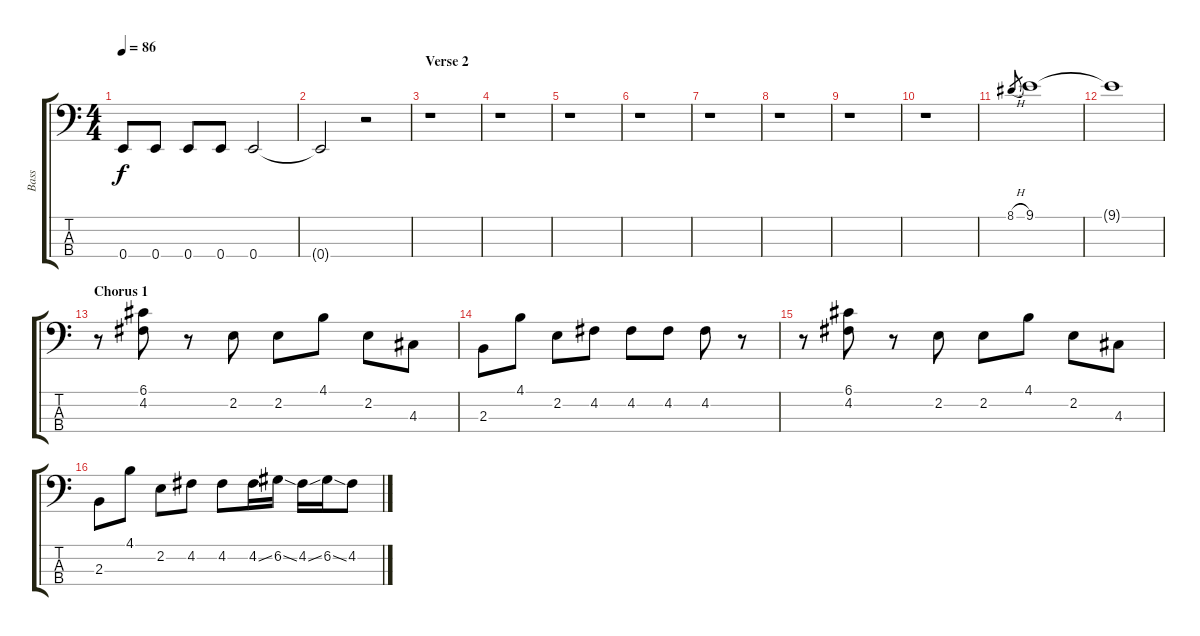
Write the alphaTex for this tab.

\track ("Bass" "Bass") {instrument electricbassfinger}
\staff {score tabs}
\tuning (G2 D2 A1 E1) {hide}
\ts (4 4)
\tempo 86
\clef f4
\ks c
0.4.8{dy f} 0.4.8 0.4.8 0.4.8 0.4.2 |
0.4{t}.2 r.2 |
\section ("" "Verse 2")
r.1 |
r.1 |
r.1 |
r.1 |
r.1 |
r.1 |
r.1 |
r.1 |
8.1{h}.8{gr} 9.1.1 |
9.1{t}.1 |
\section ("" "Chorus 1")
r.8 (6.1 4.2).8 r.8 2.2.8 2.2.8 4.1.8 2.2.8 4.3.8 |
2.3.8 4.1.8 2.2.8 4.2.8 4.2.8 4.2.8 4.2.8 r.8 |
r.8 (6.1 4.2).8 r.8 2.2.8 2.2.8 4.1.8 2.2.8 4.3.8 |
2.3.8 4.1.8 2.2.8 4.2.8 4.2.8 4.2{ss}.16 6.2{ss}.16 4.2{ss}.16 6.2{ss}.16 4.2.8
